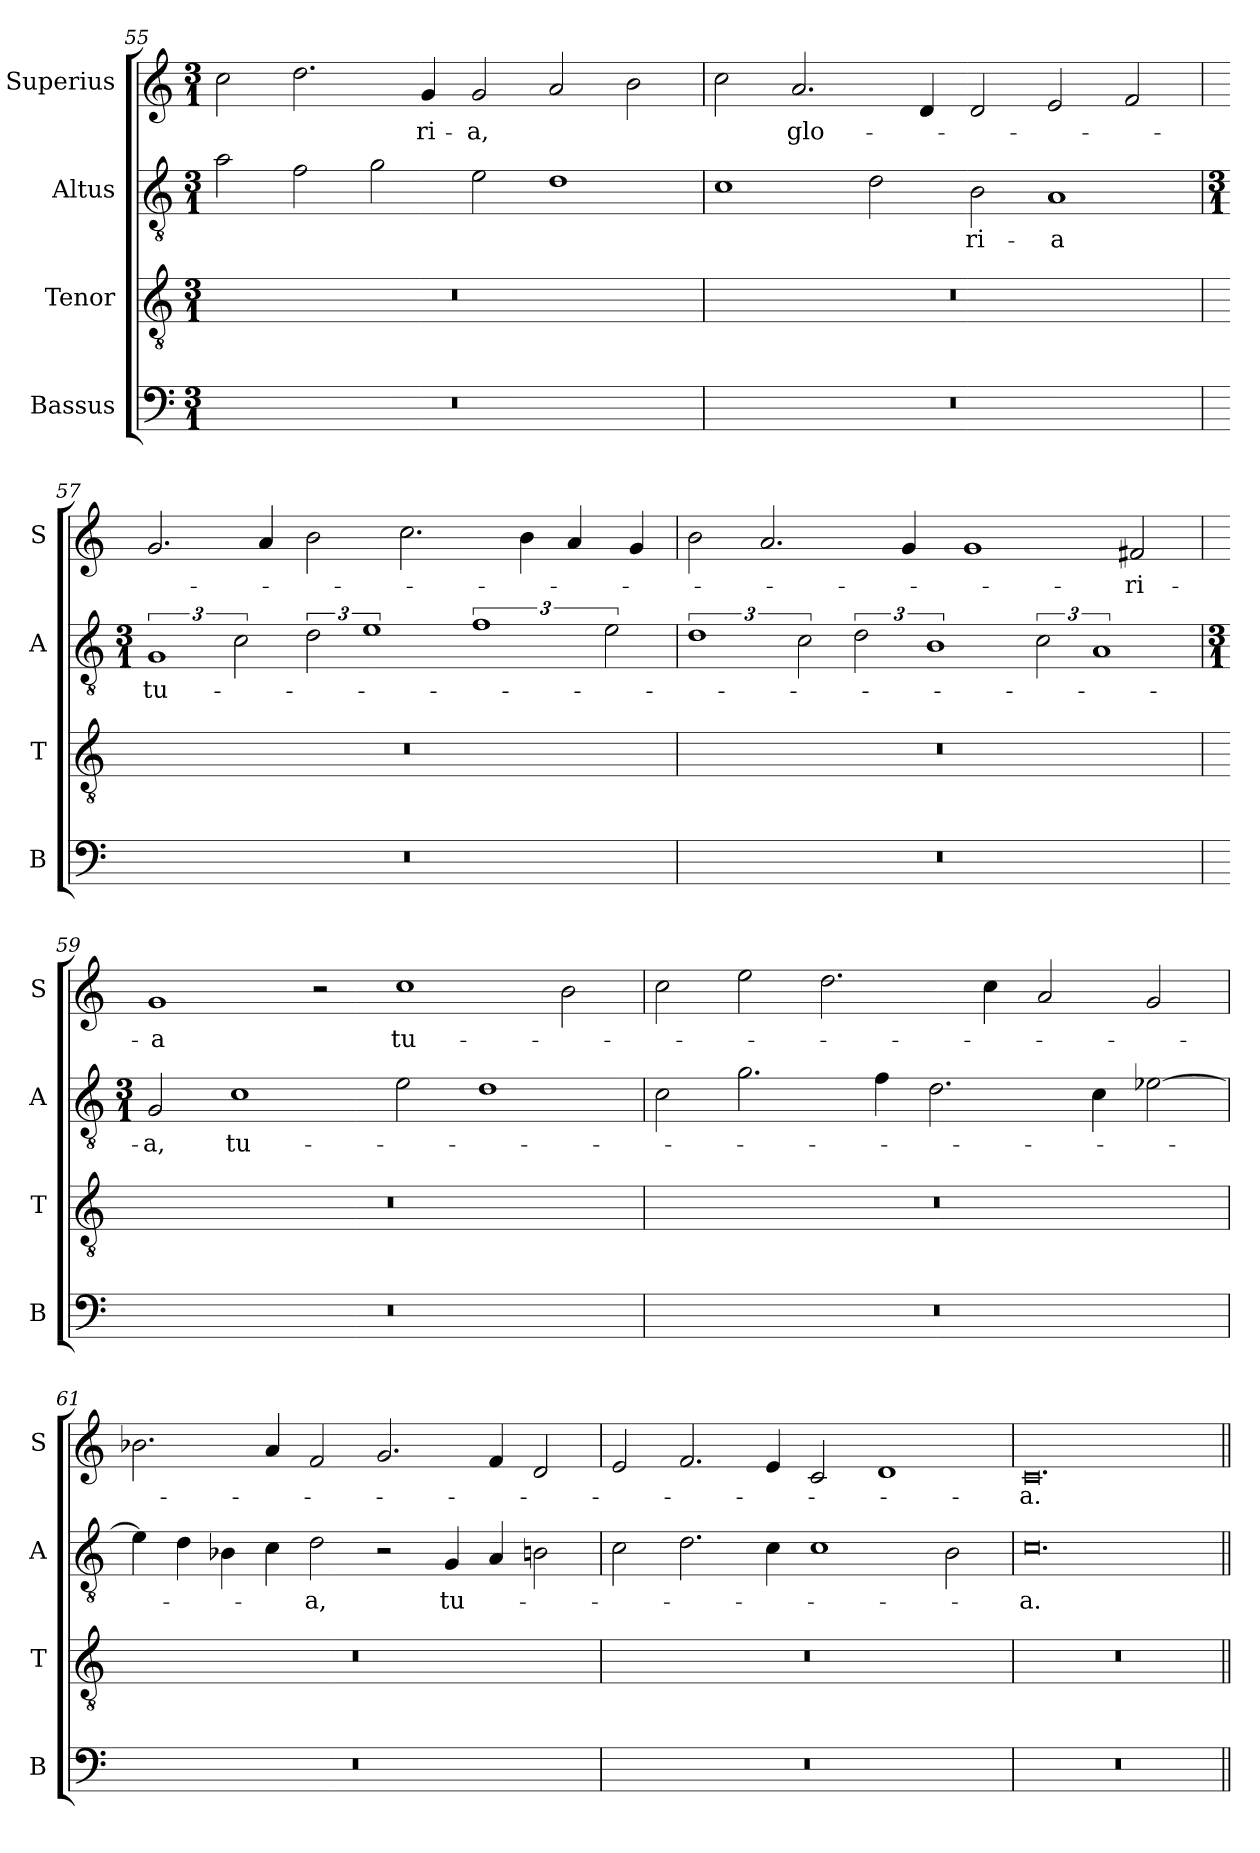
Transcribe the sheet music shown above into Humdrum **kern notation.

**kern	**kern	**kern	**text	**kern	**text
*part4	*part3	*part2	*part2	*part1	*part1
*staff4	*staff3	*staff2	*staff2	*staff1	*staff1
*I"Bassus	*I"Tenor	*I"Altus	*	*I"Superius	*
*I'B	*I'T	*I'A	*	*I'S	*
*clefF4	*clefGv2	*clefGv2	*	*clefG2	*
*k[]	*k[]	*k[]	*	*k[]	*
*M3/1	*M3/1	*M3/1	*	*M3/1	*
=55	=55	=55	=55	=55	=55
0.r	0.r	2a\	.	2cc\	.
.	.	2f\	.	2.dd\	.
.	.	2g\	.	.	.
.	.	.	.	4g/	-ri-
.	.	2e\	.	2g/	a,
.	.	1d	.	2a/	.
.	.	.	.	2b\	.
=56	=56	=56	=56	=56	=56
0.r	0.r	1c	.	2cc\	.
.	.	.	.	2.a/	glo-
.	.	2d\	.	.	.
.	.	.	.	4d/	.
.	.	2B\	-ri-	2d/	.
.	.	1A	-a	2e/	.
.	.	.	.	2f/	.
=57	=57	=57	=57	=57	=57
*	*	*M3/1	*	*	*
0.r	0.r	3%2G	tu-	2.g/	.
.	.	3c\	.	.	.
.	.	.	.	4a/	.
.	.	3d\	.	2b\	.
.	.	3%2e	.	.	.
.	.	.	.	2.cc\	.
.	.	3%2f	.	.	.
.	.	.	.	4b\	.
.	.	.	.	4a/	.
.	.	3e\	.	.	.
.	.	.	.	4g/	.
=58	=58	=58	=58	=58	=58
0.r	0.r	3%2d	.	2b\	.
.	.	.	.	2.a/	.
.	.	3c\	.	.	.
.	.	3d\	.	.	.
.	.	.	.	4g/	.
.	.	3%2B	.	.	.
.	.	.	.	1g	.
.	.	3c\	.	.	.
.	.	3%2A	.	.	.
.	.	.	.	2f#X/	-ri-
=59	=59	=59	=59	=59	=59
*	*	*M3/1	*	*	*
0.r	0.r	2G/	-a,	1g	-a
.	.	1c	tu-	.	.
.	.	.	.	2r	.
.	.	2e\	.	1cc	tu-
.	.	1d	.	.	.
.	.	.	.	2b\	.
=60	=60	=60	=60	=60	=60
0.r	0.r	2c\	.	2cc\	.
.	.	2.g\	.	2ee\	.
.	.	.	.	2.dd\	.
.	.	4f\	.	.	.
.	.	2.d\	.	.	.
.	.	.	.	4cc\	.
.	.	.	.	2a/	.
.	.	4c\	.	.	.
.	.	[2e-X\	.	2g/	.
=61	=61	=61	=61	=61	=61
0.r	0.r	4e-\]	.	2.b-X\	.
.	.	4d\	.	.	.
.	.	4B-X\	.	.	.
.	.	4c\	.	4a/	.
.	.	2d\	-a,	2f/	.
.	.	2r	.	2.g/	.
.	.	4G/	tu-	.	.
.	.	4A/	.	4f/	.
.	.	2Bn\	.	2d/	.
=62	=62	=62	=62	=62	=62
0.r	0.r	2c\	.	2e/	.
.	.	2.d\	.	2.f/	.
.	.	4c\	.	4e/	.
.	.	1c	.	2c/	.
.	.	.	.	1d	.
.	.	2B\	.	.	.
=63	=63	=63	=63	=63	=63
0.r	0.r	0.c	-a.	0.c	-a.
=||	=||	=||	=||	=||	=||
*-	*-	*-	*-	*-	*-
